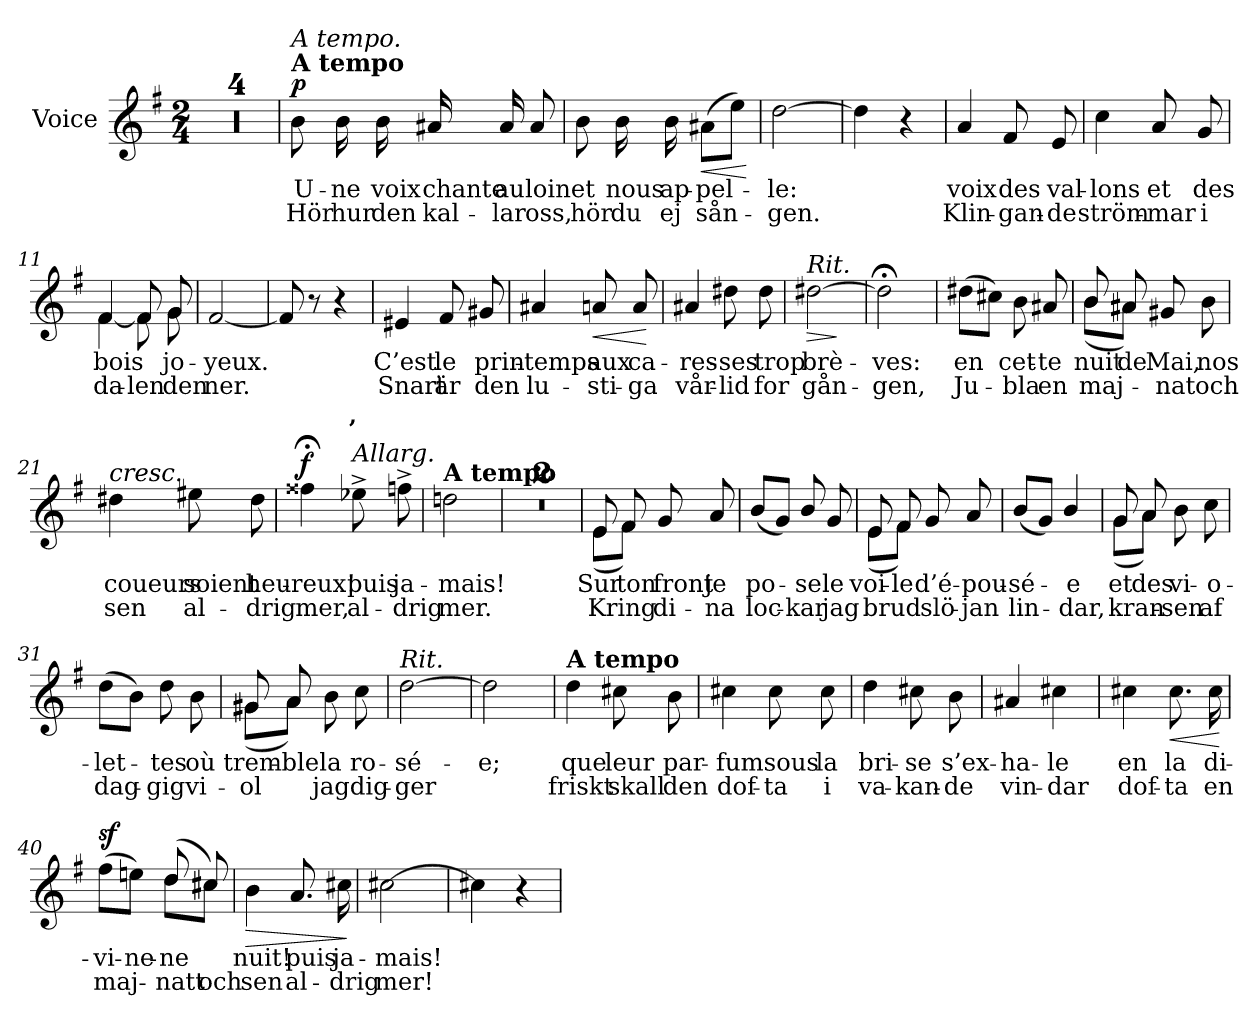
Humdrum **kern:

**kern	**text	**text	**dynam
*part1	*part1	*part1	*part1
*staff1	*staff1	*staff1	*staff1
*I"Voice	*	*	*
*clefG2	*	*	*
*k[f#]	*	*	*
*M2/4	*	*	*
=1	=1	=1	=1
2r	.	.	.
=2	=2	=2	=2
2r	.	.	.
=3	=3	=3	=3
2r	.	.	.
=4	=4	=4	=4
2r	.	.	.
=5	=5	=5	=5
!LO:TX:a:B:t=A tempo	!	!	!
!LO:TX:a:i:t=A tempo.	!	!	!
!	!LO:LY:b	!LO:LY:b	!LO:DY:a
8b\	U-	Hör	p
!	!LO:LY:b	!LO:LY:b	!
16b\	-ne	hur	.
!	!LO:LY:b	!LO:LY:b	!
16b\	voix	den	.
!	!LO:LY:b	!LO:LY:b	!
16a#X/	chante	kal-	.
!	!LO:LY:b	!LO:LY:b	!
16a#/	au	-lar	.
!	!LO:LY:b	!LO:LY:b	!
8a#/	loin	oss,	.
=6	=6	=6	=6
!	!LO:LY:b	!LO:LY:b	!
8b\	et	hör	.
!	!LO:LY:b	!LO:LY:b	!
16b\	nous	du	.
!	!LO:LY:b	!LO:LY:b	!
16b\	ap-	ej	.
!	!LO:LY:b	!LO:LY:b	!LO:HP:b
(>8a#X\L	-pel-	sån-	<
8ee\J)	.	.	.
.	.	.	[
=7	=7	=7	=7
!	!LO:LY:b	!LO:LY:b	!
[2dd\	-le:	-gen.	.
=8	=8	=8	=8
4dd\]	.	.	.
4r	.	.	.
!!LO:LB:g=z
=9	=9	=9	=9
!	!LO:LY:b	!LO:LY:b	!
4a/	voix	Klin-	.
!	!LO:LY:b	!LO:LY:b	!
8f#/	des	-gan-	.
!	!LO:LY:b	!LO:LY:b	!
8e/	val-	-de	.
=10	=10	=10	=10
!	!LO:LY:b	!LO:LY:b	!
4cc\	-lons	ström-	.
!	!LO:LY:b	!LO:LY:b	!
8a/	et	-mar	.
!	!LO:LY:b	!LO:LY:b	!
8g/	des	i	.
=11	=11	=11	=11
!	!LO:LY:b	!LO:LY:b	!
*^	*	*	*
4f#/	[4f#\	bois	da-	.
!	!	!	!LO:LY:b	!
8f#/	8f#\]	.	-len	.
!	!	!LO:LY:b	!LO:LY:b	!
8g/	8g\	jo-	den	.
=12	=12	=12	=12	=12
!	!	!LO:LY:b	!LO:LY:b	!
*v	*v	*	*	*
[2f#/	-yeux.	ner.	.
=13	=13	=13	=13
8f#/]	.	.	.
8r	.	.	.
4r	.	.	.
!!LO:LB:g=z
=14	=14	=14	=14
!	!LO:LY:b	!LO:LY:b	!
4e#X/	C’est	Snart	.
!	!LO:LY:b	!LO:LY:b	!
8f#/	le	är	.
!	!LO:LY:b	!LO:LY:b	!
8g#X/	prin-	den	.
=15	=15	=15	=15
!	!LO:LY:b	!LO:LY:b	!
4a#X/	-temps	lu-	.
!	!LO:LY:b	!LO:LY:b	!LO:HP:b
8an/	aux	-sti-	<
!	!LO:LY:b	!LO:LY:b	!
8a/	ca-	-ga	.
.	.	.	[
=16	=16	=16	=16
!	!LO:LY:b	!LO:LY:b	!
4a#X/	-res-	vår-	.
!	!LO:LY:b	!LO:LY:b	!
8dd#X\	-ses	-lid	.
!	!LO:LY:b	!LO:LY:b	!
8dd#\	trop	for	.
=17	=17	=17	=17
!LO:TX:a:i:t=Rit.	!	!	!
!	!LO:LY:b	!LO:LY:b	!LO:HP:b
[2dd#X\	brè-	gån-	>
.	.	.	]
!!LO:LB:g=z
=18	=18	=18	=18
!	!LO:LY:b	!LO:LY:b	!
2dd#;<\]	-ves:	-gen,	.
=19	=19	=19	=19
!	!LO:LY:b	!LO:LY:b	!
(>8dd#X\L	en	Ju-	.
8cc#X\J)	.	.	.
!	!LO:LY:b	!LO:LY:b	!
8b\	cet-	-bla	.
!	!LO:LY:b	!LO:LY:b	!
8a#X/	-te	en	.
=20	=20	=20	=20
!	!LO:LY:b	!LO:LY:b	!
*^	*	*	*
8b/	(<8b\L	nuit	maj-	.
!	!	!LO:LY:b	!	!
8a#X/	8a#\J)	de	.	.
!	!	!LO:LY:b	!LO:LY:b	!
8g#X/	4ryy	Mai,	-nat	.
!	!	!LO:LY:b	!LO:LY:b	!
8b\	.	nos	och	.
*v	*v	*	*	*
=21	=21	=21	=21
!LO:TX:a:i:t=cresc.	!	!	!
!	!LO:LY:b	!LO:LY:b	!
4dd#X\	coueurs	sen	.
!	!LO:LY:b	!LO:LY:b	!
8ee#X\	soient	al-	.
!	!LO:LY:b	!LO:LY:b	!
8dd#\	heu-	-drig	.
!!LO:REH:place=s1:a:B:enc=none:fs=20:t=’:qo=1
=22	=22	=22	=22
!	!LO:LY:b	!LO:LY:b	!LO:DY:a
4ff##X;<\	-reux!	mer,	f
!LO:TX:a:i:t=Allarg.	!	!	!
!	!LO:LY:b	!LO:LY:b	!
8ee-X^\	puis	al-	.
!	!LO:LY:b	!LO:LY:b	!
8ffn^\	ja-	-drig	.
!!LO:LB:g=z
=23	=23	=23	=23
!LO:TX:a:B:t=A tempo	!	!	!
!	!LO:LY:b	!LO:LY:b	!
2ddn\	-mais!	mer.	.
=24	=24	=24	=24
2r	.	.	.
=25	=25	=25	=25
2r	.	.	.
=26	=26	=26	=26
!LO:TX:a:i:t=Più tranquillo.	!	!	!
!	!LO:LY:b	!LO:LY:b	!
*^	*	*	*
8e/	(<8e\L	Sur	Kring	.
!	!	!LO:LY:b	!	!
8f#/	8f#\J)	ton	.	.
!	!	!LO:LY:b	!LO:LY:b	!
8g/	4ryy	front	di-	.
!	!	!LO:LY:b	!LO:LY:b	!
8a/	.	je	-na	.
*v	*v	*	*	*
=27	=27	=27	=27
!	!LO:LY:b	!LO:LY:b	!
(<8b/L	po-	loc-	.
8g/J)	.	.	.
!	!LO:LY:b	!LO:LY:b	!
8b/	-se	-kar	.
!	!LO:LY:b	!LO:LY:b	!
8g/	le	jag	.
!!LO:LB:g=z
=28	=28	=28	=28
!	!LO:LY:b	!LO:LY:b	!
*^	*	*	*
8e/	(<8e\L	voi-	brud	.
!	!	!LO:LY:b	!	!
8f#/	8f#\J)	-le	.	.
!	!	!LO:LY:b	!LO:LY:b	!
8g/	4ryy	d’é-	slö-	.
!	!	!LO:LY:b	!LO:LY:b	!
8a/	.	-pou-	-jan	.
*v	*v	*	*	*
=29	=29	=29	=29
!	!LO:LY:b	!LO:LY:b	!
(<8b/L	-sé-	lin-	.
8g/J)	.	.	.
!	!LO:LY:b	!LO:LY:b	!
4b/	-e	-dar,	.
=30	=30	=30	=30
!	!LO:LY:b	!LO:LY:b	!
*^	*	*	*
8g/	(<8g\L	et	kran-	.
!	!	!LO:LY:b	!	!
8a/	8a\J)	des	.	.
!	!	!LO:LY:b	!LO:LY:b	!
8b\	4ryy	vi-	-sen	.
!	!	!LO:LY:b	!LO:LY:b	!
8cc\	.	-o-	af	.
*v	*v	*	*	*
=31	=31	=31	=31
!	!LO:LY:b	!LO:LY:b	!
(>8dd\L	-let-	dag-	.
8b\J)	.	.	.
!	!LO:LY:b	!LO:LY:b	!
8dd\	-tes	-gig	.
!	!LO:LY:b	!LO:LY:b	!
8b\	où	vi-	.
=32	=32	=32	=32
!	!LO:LY:b	!LO:LY:b	!
*^	*	*	*
8g#X/	(<8g#\L	trem-	-ol	.
!	!	!LO:LY:b	!	!
8a/	8a\J)	-ble	.	.
!	!	!LO:LY:b	!LO:LY:b	!
8b\	4ryy	la	jag	.
!	!	!LO:LY:b	!LO:LY:b	!
8cc\	.	ro-	dig-	.
*v	*v	*	*	*
!!LO:LB:g=z
=33	=33	=33	=33
!LO:TX:a:i:t=Rit.	!	!	!
!	!LO:LY:b	!LO:LY:b	!
[2dd\	-sé-	-ger	.
=34	=34	=34	=34
!	!LO:LY:b	!	!
2dd\]	-e;	.	.
=35	=35	=35	=35
!LO:TX:a:B:t=A tempo	!	!	!
!	!LO:LY:b	!LO:LY:b	!
4dd\	que	friskt	.
!	!LO:LY:b	!LO:LY:b	!
8cc#X\	leur	skall	.
!	!LO:LY:b	!LO:LY:b	!
8b\	par-	den	.
=36	=36	=36	=36
!	!LO:LY:b	!LO:LY:b	!
4cc#X\	-fum	dof-	.
!	!LO:LY:b	!LO:LY:b	!
8cc#\	sous	-ta	.
!	!LO:LY:b	!LO:LY:b	!
8cc#\	la	i	.
=37	=37	=37	=37
!	!LO:LY:b	!LO:LY:b	!
4dd\	bri-	va-	.
!	!LO:LY:b	!LO:LY:b	!
8cc#X\	-se	-kan-	.
!	!LO:LY:b	!LO:LY:b	!
8b\	s’ex-	-de	.
!!LO:LB:g=z
=38	=38	=38	=38
!	!LO:LY:b	!LO:LY:b	!
4a#X/	-ha-	vin-	.
!	!LO:LY:b	!LO:LY:b	!
4cc#X\	-le	-dar	.
=39	=39	=39	=39
!	!LO:LY:b	!LO:LY:b	!
4cc#X\	en	dof-	.
!	!LO:LY:b	!LO:LY:b	!LO:HP:b
8.cc#\	la	-ta	<
!	!LO:LY:b	!LO:LY:b	!
16cc#\	di-	en	.
.	.	.	[
=40	=40	=40	=40
!	!LO:LY:b	!LO:LY:b	!LO:DY:a
*^	*	*	*
(>8ff#\L	4ryy	-vi-	maj-	sf
!	!	!LO:LY:b	!	!
8een\J)	.	-ne-	.	.
!	!	!LO:LY:b	!LO:LY:b	!
(>8dd/	8dd\L	-ne	-natt	.
!	!	!	!LO:LY:b	!
8cc#X/)	8cc#\J	.	och	.
=41	=41	=41	=41	=41
!	!	!LO:LY:b	!LO:LY:b	!LO:HP:b
*v	*v	*	*	*
4b\	nuit!	sen	>
!	!LO:LY:b	!LO:LY:b	!
8.a/	puis	al-	.
!	!LO:LY:b	!LO:LY:b	!
16cc#X\	ja-	-drig	.
.	.	.	]
=42	=42	=42	=42
!	!LO:LY:b	!LO:LY:b	!
[2cc#X\	-mais!	mer!	.
!!LO:LB:g=z
=43	=43	=43	=43
4cc#X\]	.	.	.
4r	.	.	.
=	=	=	=
*-	*-	*-	*-
